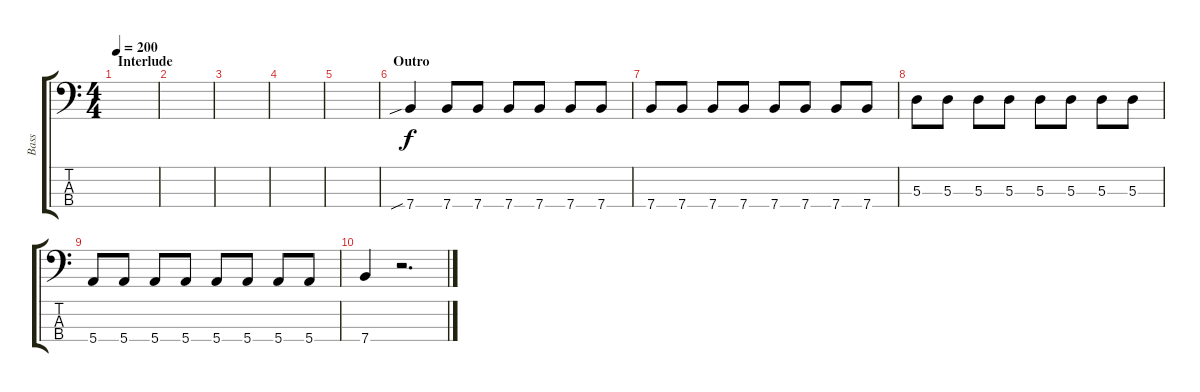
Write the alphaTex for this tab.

\track ("Bass" "Bass") {instrument electricbassfinger}
\staff {score tabs}
\tuning (G2 D2 A1 E1) {hide}
\ts (4 4)
\section ("" "Interlude")
\tempo 200
\clef f4
\ks c
|
|
|
|
|
\section ("" "Outro")
7.4{sib}.4 7.4.8 7.4.8 7.4.8 7.4.8 7.4.8 7.4.8 |
7.4.8 7.4.8 7.4.8 7.4.8 7.4.8 7.4.8 7.4.8 7.4.8 |
5.3.8 5.3.8 5.3.8 5.3.8 5.3.8 5.3.8 5.3.8 5.3.8 |
5.4.8 5.4.8 5.4.8 5.4.8 5.4.8 5.4.8 5.4.8 5.4.8 |
7.4.4 r.2{d}
